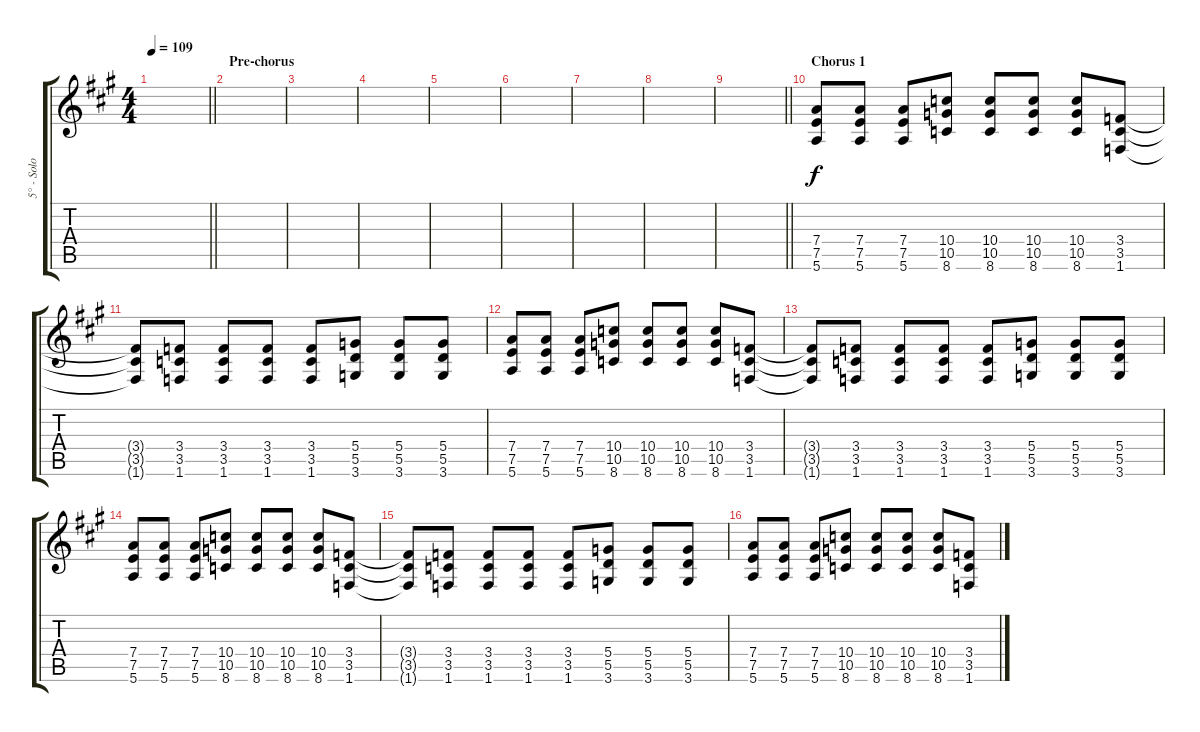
\track ("5° - Solo guitar" "5° - Solo ") {instrument distortionguitar}
\staff {score tabs}
\tuning (E4 B3 G3 D3 A2 E2) {hide}
\ts (4 4)
\tempo 109
\clef g2
\barLineRight lightlight
\ks f#minor
|
\section ("" "Pre-chorus")
|
|
|
|
|
|
|
\barLineRight lightlight
|
\section ("" "Chorus 1")
(7.4 7.5 5.6).8 (7.4 7.5 5.6).8 (7.4 7.5 5.6).8 (10.4 10.5 8.6).8 (10.4 10.5 8.6).8 (10.4 10.5 8.6).8 (10.4 10.5 8.6).8 (3.4 3.5 1.6).8 |
(3.4{t} 3.5{t} 1.6{t}).8 (3.4 3.5 1.6).8 (3.4 3.5 1.6).8 (3.4 3.5 1.6).8 (3.4 3.5 1.6).8 (5.4 5.5 3.6).8 (5.4 5.5 3.6).8 (5.4 5.5 3.6).8 |
(7.4 7.5 5.6).8 (7.4 7.5 5.6).8 (7.4 7.5 5.6).8 (10.4 10.5 8.6).8 (10.4 10.5 8.6).8 (10.4 10.5 8.6).8 (10.4 10.5 8.6).8 (3.4 3.5 1.6).8 |
(3.4{t} 3.5{t} 1.6{t}).8 (3.4 3.5 1.6).8 (3.4 3.5 1.6).8 (3.4 3.5 1.6).8 (3.4 3.5 1.6).8 (5.4 5.5 3.6).8 (5.4 5.5 3.6).8 (5.4 5.5 3.6).8 |
(7.4 7.5 5.6).8 (7.4 7.5 5.6).8 (7.4 7.5 5.6).8 (10.4 10.5 8.6).8 (10.4 10.5 8.6).8 (10.4 10.5 8.6).8 (10.4 10.5 8.6).8 (3.4 3.5 1.6).8 |
(3.4{t} 3.5{t} 1.6{t}).8 (3.4 3.5 1.6).8 (3.4 3.5 1.6).8 (3.4 3.5 1.6).8 (3.4 3.5 1.6).8 (5.4 5.5 3.6).8 (5.4 5.5 3.6).8 (5.4 5.5 3.6).8 |
(7.4 7.5 5.6).8 (7.4 7.5 5.6).8 (7.4 7.5 5.6).8 (10.4 10.5 8.6).8 (10.4 10.5 8.6).8 (10.4 10.5 8.6).8 (10.4 10.5 8.6).8 (3.4 3.5 1.6).8
